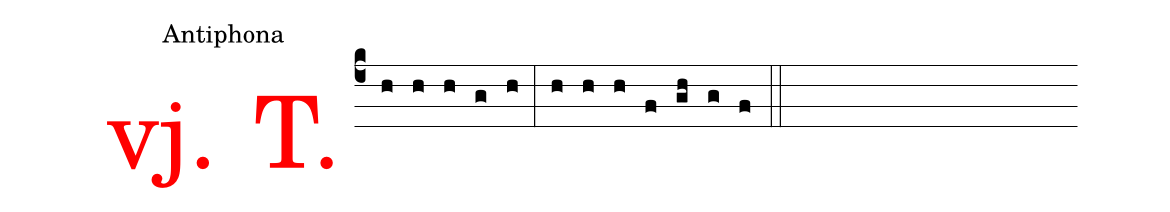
office-part: Antiphona;
%%
.(c4)<v>\frot{vj. T.}</v> (h) (h) (h) (g) (h) (:) (h) (h) (h) (f) (gh) (g) (f) (::)
